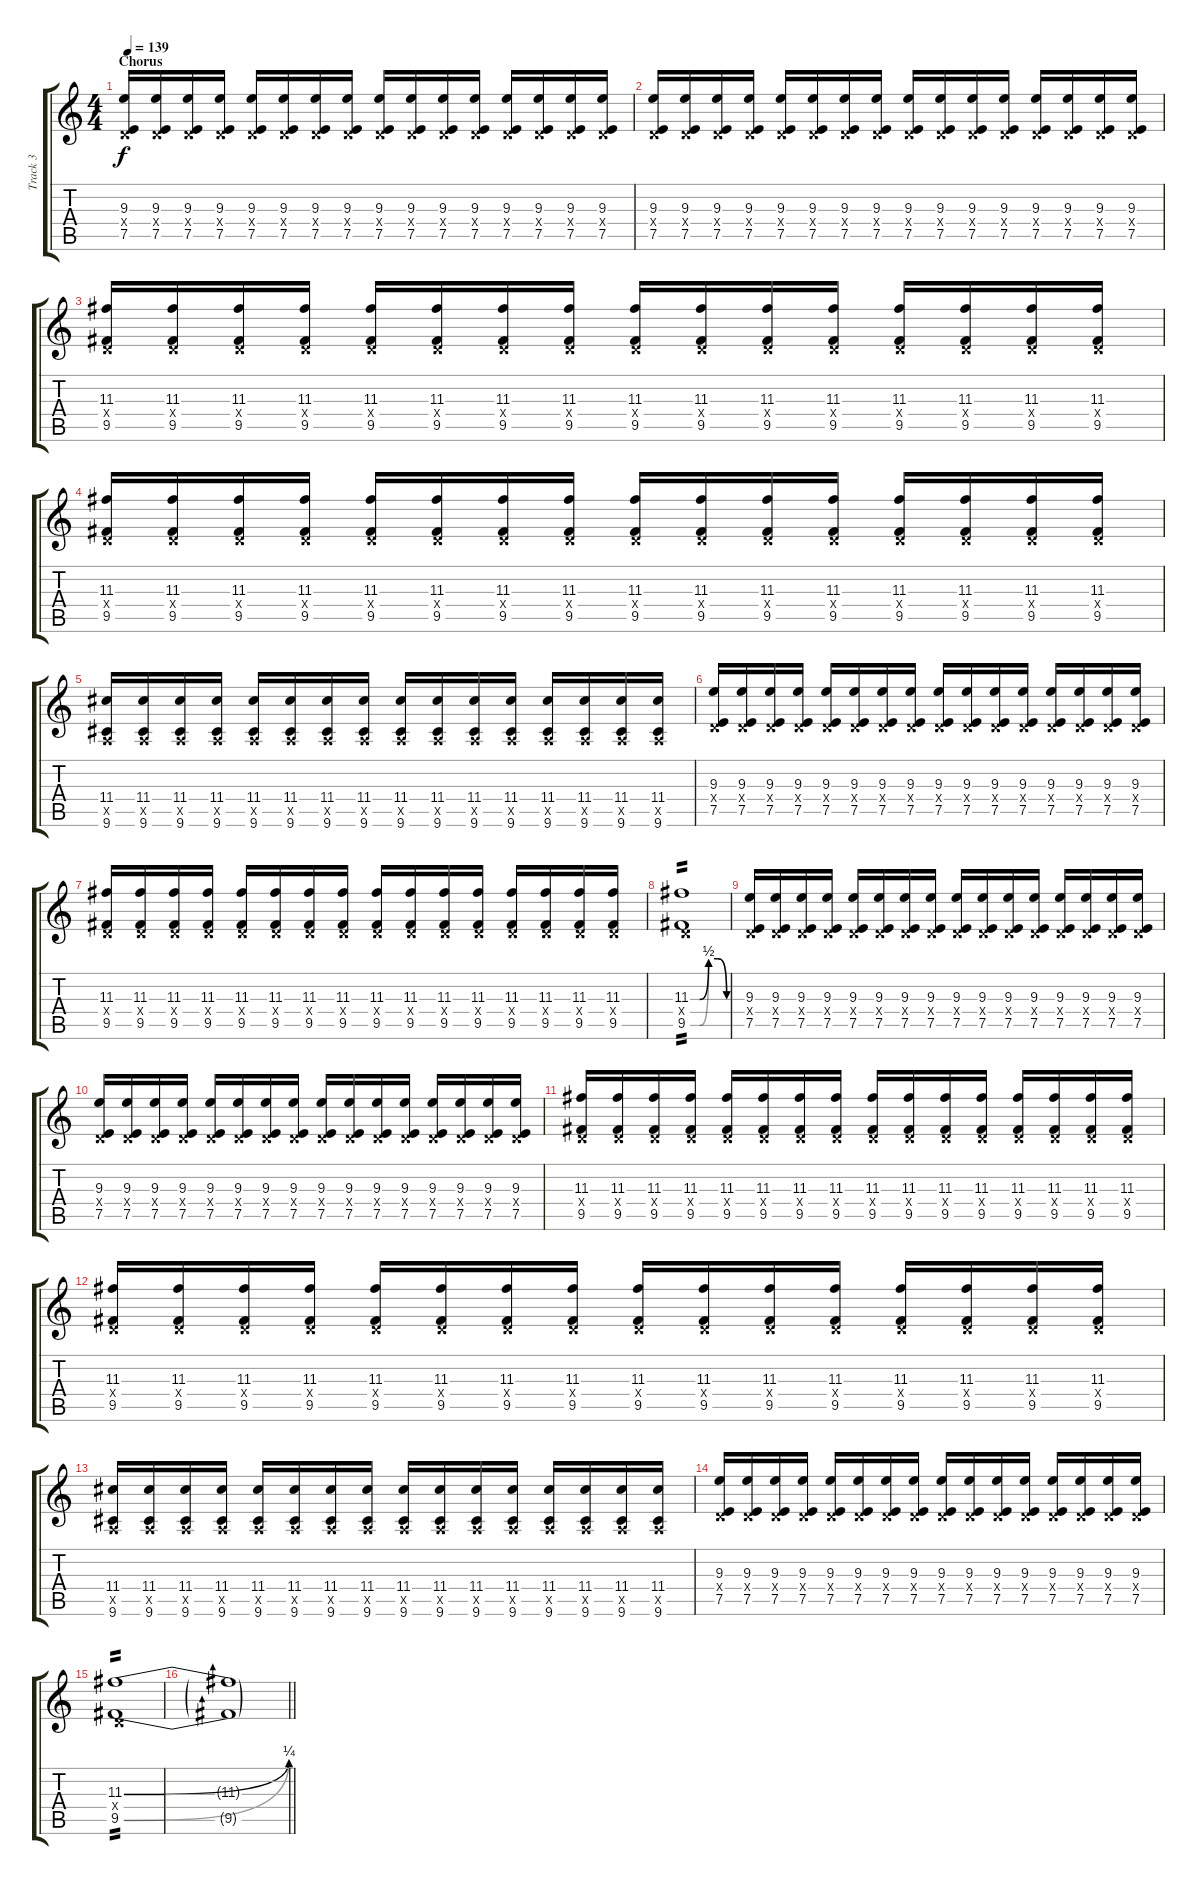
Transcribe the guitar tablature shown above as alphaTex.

\track ("Track 3" "Track 3") {instrument overdrivenguitar}
\staff {score tabs}
\tuning (E4 B3 G3 D3 A2 E2) {hide}
\ts (4 4)
\section ("" "Chorus")
\tempo 139
\clef g2
\ks c
(9.3 0.4{x} 7.5).16{dy f} (9.3 0.4{x} 7.5).16 (9.3 0.4{x} 7.5).16 (9.3 0.4{x} 7.5).16 (9.3 0.4{x} 7.5).16 (9.3 0.4{x} 7.5).16 (9.3 0.4{x} 7.5).16 (9.3 0.4{x} 7.5).16 (9.3 0.4{x} 7.5).16 (9.3 0.4{x} 7.5).16 (9.3 0.4{x} 7.5).16 (9.3 0.4{x} 7.5).16 (9.3 0.4{x} 7.5).16 (9.3 0.4{x} 7.5).16 (9.3 0.4{x} 7.5).16 (9.3 0.4{x} 7.5).16 |
(9.3 0.4{x} 7.5).16 (9.3 0.4{x} 7.5).16 (9.3 0.4{x} 7.5).16 (9.3 0.4{x} 7.5).16 (9.3 0.4{x} 7.5).16 (9.3 0.4{x} 7.5).16 (9.3 0.4{x} 7.5).16 (9.3 0.4{x} 7.5).16 (9.3 0.4{x} 7.5).16 (9.3 0.4{x} 7.5).16 (9.3 0.4{x} 7.5).16 (9.3 0.4{x} 7.5).16 (9.3 0.4{x} 7.5).16 (9.3 0.4{x} 7.5).16 (9.3 0.4{x} 7.5).16 (9.3 0.4{x} 7.5).16 |
(11.3 0.4{x} 9.5).16 (11.3 0.4{x} 9.5).16 (11.3 0.4{x} 9.5).16 (11.3 0.4{x} 9.5).16 (11.3 0.4{x} 9.5).16 (11.3 0.4{x} 9.5).16 (11.3 0.4{x} 9.5).16 (11.3 0.4{x} 9.5).16 (11.3 0.4{x} 9.5).16 (11.3 0.4{x} 9.5).16 (11.3 0.4{x} 9.5).16 (11.3 0.4{x} 9.5).16 (11.3 0.4{x} 9.5).16 (11.3 0.4{x} 9.5).16 (11.3 0.4{x} 9.5).16 (11.3 0.4{x} 9.5).16 |
(11.3 0.4{x} 9.5).16 (11.3 0.4{x} 9.5).16 (11.3 0.4{x} 9.5).16 (11.3 0.4{x} 9.5).16 (11.3 0.4{x} 9.5).16 (11.3 0.4{x} 9.5).16 (11.3 0.4{x} 9.5).16 (11.3 0.4{x} 9.5).16 (11.3 0.4{x} 9.5).16 (11.3 0.4{x} 9.5).16 (11.3 0.4{x} 9.5).16 (11.3 0.4{x} 9.5).16 (11.3 0.4{x} 9.5).16 (11.3 0.4{x} 9.5).16 (11.3 0.4{x} 9.5).16 (11.3 0.4{x} 9.5).16 |
(11.4 0.5{x} 9.6).16 (11.4 0.5{x} 9.6).16 (11.4 0.5{x} 9.6).16 (11.4 0.5{x} 9.6).16 (11.4 0.5{x} 9.6).16 (11.4 0.5{x} 9.6).16 (11.4 0.5{x} 9.6).16 (11.4 0.5{x} 9.6).16 (11.4 0.5{x} 9.6).16 (11.4 0.5{x} 9.6).16 (11.4 0.5{x} 9.6).16 (11.4 0.5{x} 9.6).16 (11.4 0.5{x} 9.6).16 (11.4 0.5{x} 9.6).16 (11.4 0.5{x} 9.6).16 (11.4 0.5{x} 9.6).16 |
(9.3 0.4{x} 7.5).16 (9.3 0.4{x} 7.5).16 (9.3 0.4{x} 7.5).16 (9.3 0.4{x} 7.5).16 (9.3 0.4{x} 7.5).16 (9.3 0.4{x} 7.5).16 (9.3 0.4{x} 7.5).16 (9.3 0.4{x} 7.5).16 (9.3 0.4{x} 7.5).16 (9.3 0.4{x} 7.5).16 (9.3 0.4{x} 7.5).16 (9.3 0.4{x} 7.5).16 (9.3 0.4{x} 7.5).16 (9.3 0.4{x} 7.5).16 (9.3 0.4{x} 7.5).16 (9.3 0.4{x} 7.5).16 |
(11.3 0.4{x} 9.5).16 (11.3 0.4{x} 9.5).16 (11.3 0.4{x} 9.5).16 (11.3 0.4{x} 9.5).16 (11.3 0.4{x} 9.5).16 (11.3 0.4{x} 9.5).16 (11.3 0.4{x} 9.5).16 (11.3 0.4{x} 9.5).16 (11.3 0.4{x} 9.5).16 (11.3 0.4{x} 9.5).16 (11.3 0.4{x} 9.5).16 (11.3 0.4{x} 9.5).16 (11.3 0.4{x} 9.5).16 (11.3 0.4{x} 9.5).16 (11.3 0.4{x} 9.5).16 (11.3 0.4{x} 9.5).16 |
(11.3{be (custom 0 0 15 0 30 2 45 2 60 0)} 0.4{x} 9.5{be (custom 0 0 15 0 30 2 45 2 60 0)}).1{tp 2} |
(9.3 0.4{x} 7.5).16 (9.3 0.4{x} 7.5).16 (9.3 0.4{x} 7.5).16 (9.3 0.4{x} 7.5).16 (9.3 0.4{x} 7.5).16 (9.3 0.4{x} 7.5).16 (9.3 0.4{x} 7.5).16 (9.3 0.4{x} 7.5).16 (9.3 0.4{x} 7.5).16 (9.3 0.4{x} 7.5).16 (9.3 0.4{x} 7.5).16 (9.3 0.4{x} 7.5).16 (9.3 0.4{x} 7.5).16 (9.3 0.4{x} 7.5).16 (9.3 0.4{x} 7.5).16 (9.3 0.4{x} 7.5).16 |
(9.3 0.4{x} 7.5).16 (9.3 0.4{x} 7.5).16 (9.3 0.4{x} 7.5).16 (9.3 0.4{x} 7.5).16 (9.3 0.4{x} 7.5).16 (9.3 0.4{x} 7.5).16 (9.3 0.4{x} 7.5).16 (9.3 0.4{x} 7.5).16 (9.3 0.4{x} 7.5).16 (9.3 0.4{x} 7.5).16 (9.3 0.4{x} 7.5).16 (9.3 0.4{x} 7.5).16 (9.3 0.4{x} 7.5).16 (9.3 0.4{x} 7.5).16 (9.3 0.4{x} 7.5).16 (9.3 0.4{x} 7.5).16 |
(11.3 0.4{x} 9.5).16 (11.3 0.4{x} 9.5).16 (11.3 0.4{x} 9.5).16 (11.3 0.4{x} 9.5).16 (11.3 0.4{x} 9.5).16 (11.3 0.4{x} 9.5).16 (11.3 0.4{x} 9.5).16 (11.3 0.4{x} 9.5).16 (11.3 0.4{x} 9.5).16 (11.3 0.4{x} 9.5).16 (11.3 0.4{x} 9.5).16 (11.3 0.4{x} 9.5).16 (11.3 0.4{x} 9.5).16 (11.3 0.4{x} 9.5).16 (11.3 0.4{x} 9.5).16 (11.3 0.4{x} 9.5).16 |
(11.3 0.4{x} 9.5).16 (11.3 0.4{x} 9.5).16 (11.3 0.4{x} 9.5).16 (11.3 0.4{x} 9.5).16 (11.3 0.4{x} 9.5).16 (11.3 0.4{x} 9.5).16 (11.3 0.4{x} 9.5).16 (11.3 0.4{x} 9.5).16 (11.3 0.4{x} 9.5).16 (11.3 0.4{x} 9.5).16 (11.3 0.4{x} 9.5).16 (11.3 0.4{x} 9.5).16 (11.3 0.4{x} 9.5).16 (11.3 0.4{x} 9.5).16 (11.3 0.4{x} 9.5).16 (11.3 0.4{x} 9.5).16 |
(11.4 0.5{x} 9.6).16 (11.4 0.5{x} 9.6).16 (11.4 0.5{x} 9.6).16 (11.4 0.5{x} 9.6).16 (11.4 0.5{x} 9.6).16 (11.4 0.5{x} 9.6).16 (11.4 0.5{x} 9.6).16 (11.4 0.5{x} 9.6).16 (11.4 0.5{x} 9.6).16 (11.4 0.5{x} 9.6).16 (11.4 0.5{x} 9.6).16 (11.4 0.5{x} 9.6).16 (11.4 0.5{x} 9.6).16 (11.4 0.5{x} 9.6).16 (11.4 0.5{x} 9.6).16 (11.4 0.5{x} 9.6).16 |
(9.3 0.4{x} 7.5).16 (9.3 0.4{x} 7.5).16 (9.3 0.4{x} 7.5).16 (9.3 0.4{x} 7.5).16 (9.3 0.4{x} 7.5).16 (9.3 0.4{x} 7.5).16 (9.3 0.4{x} 7.5).16 (9.3 0.4{x} 7.5).16 (9.3 0.4{x} 7.5).16 (9.3 0.4{x} 7.5).16 (9.3 0.4{x} 7.5).16 (9.3 0.4{x} 7.5).16 (9.3 0.4{x} 7.5).16 (9.3 0.4{x} 7.5).16 (9.3 0.4{x} 7.5).16 (9.3 0.4{x} 7.5).16 |
(11.3{be (bend 0 0 60 1)} 0.4{x} 9.5{be (bend 0 0 60 1)}).1{tp 2} |
\barLineRight lightlight
(11.3{t} 9.5{t}).1
